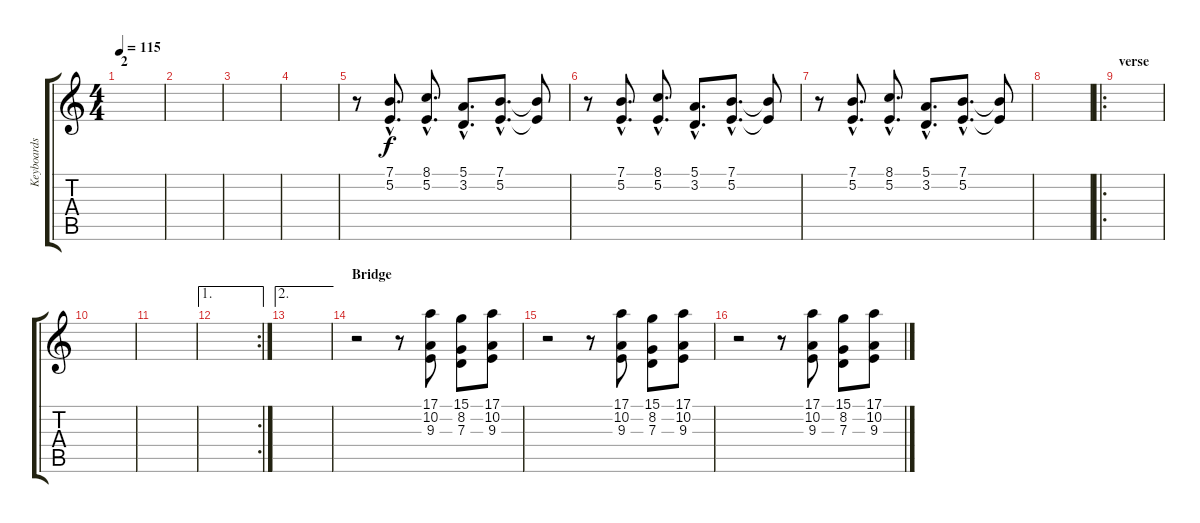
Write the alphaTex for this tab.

\track ("Keyboards" "Keyboards") {instrument stringensemble1}
\staff {score tabs}
\tuning (E4 B3 G3 D3 A2 E2) {hide}
\ts (4 4)
\section ("" "2")
\tempo 115
\clef g2
\ks c
|
|
|
|
\section ("" "")
r.8{volume 15} (7.1{hac} 5.2{hac}).8{d} (8.1{hac} 5.2{hac}).8{d} (5.1{hac} 3.2{hac}).8{d} (7.1{hac} 5.2{hac}).8{d} (7.1{t} 5.2{t}).8 |
r.8 (7.1{hac} 5.2{hac}).8{d} (8.1{hac} 5.2{hac}).8{d} (5.1{hac} 3.2{hac}).8{d} (7.1{hac} 5.2{hac}).8{d} (7.1{t} 5.2{t}).8 |
r.8 (7.1{hac} 5.2{hac}).8{d} (8.1{hac} 5.2{hac}).8{d} (5.1{hac} 3.2{hac}).8{d} (7.1{hac} 5.2{hac}).8{d} (7.1{t} 5.2{t}).8 |
|
\ro
\section ("" "verse")
|
|
|
\ae 1
\rc 2
|
\ae 2
|
\section ("" "Bridge")
r.2{volume 11} r.8 (17.1 10.2 9.3).8 (15.1 8.2 7.3).8 (17.1 10.2 9.3).8 |
r.2 r.8 (17.1 10.2 9.3).8 (15.1 8.2 7.3).8 (17.1 10.2 9.3).8 |
r.2 r.8 (17.1 10.2 9.3).8 (15.1 8.2 7.3).8 (17.1 10.2 9.3).8
